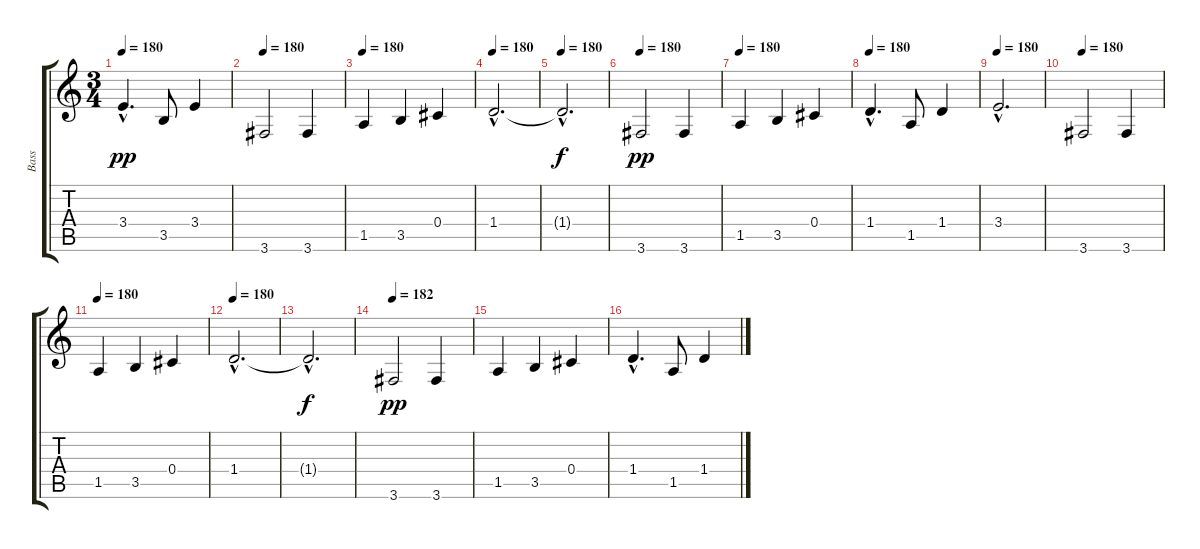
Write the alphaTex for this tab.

\track ("Bass" "Bass") {instrument slapbass1}
\staff {score tabs}
\tuning (Eb4 Bb3 Gb3 Db3 Ab2 Eb2) {hide}
\ts (3 4)
\tempo 180
\clef g2
\ks c
3.4{hac}.4{d dy pp} 3.5.8 3.4.4 |
\tempo 180
3.6.2 3.6.4 |
\tempo 180
1.5.4 3.5.4 0.4.4 |
\tempo 180
1.4{hac}.2{d} |
\tempo 180
1.4{hac t}.2{d dy f} |
\tempo 180
3.6.2{dy pp instrument slapbass1} 3.6.4 |
\tempo 180
1.5.4 3.5.4 0.4.4 |
\tempo 180
1.4{hac}.4{d} 1.5.8 1.4.4 |
\tempo 180
3.4{hac}.2{d} |
\tempo 180
3.6.2 3.6.4 |
\tempo 180
1.5.4 3.5.4 0.4.4 |
\tempo 180
1.4{hac}.2{d} |
1.4{hac t}.2{d dy f} |
\tempo 182
3.6.2{dy pp} 3.6.4 |
1.5.4 3.5.4 0.4.4 |
1.4{hac}.4{d} 1.5.8 1.4.4
